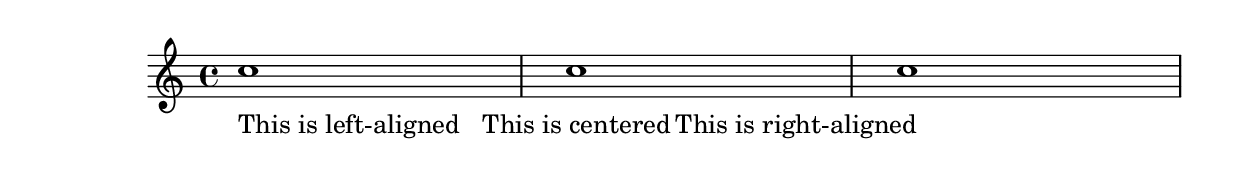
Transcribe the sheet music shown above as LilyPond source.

%% Do not edit this file; it is auto-generated from LSR http://lsr.dsi.unimi.it
%% This file is in the public domain.
\version "2.11.53"

\header {
  lsrtags = "text, vocal-music"

  texidoces = "
La alineación horizontal de la letra se puede ajustar sobreescribiendo
la propiedad @code{self-alignment-X} del objeto @code{LyricText}.
@code{#-1} es izquierda, @code{#0} es centrado y @code{#1} es derecha;
sin embargo, puede usar también @code{#LEFT}, @code{#CENTER} y
@code{#RIGHT}.

"
  doctitlees = "Alineación de la letra"

  texidoc = "
Horizontal alignment for lyrics cam be set by overriding the
@code{self-alignment-X} property of the @code{LyricText} object.
@code{#-1} is left, @code{#0} is center and @code{#1} is right;
however, you can use @code{#LEFT}, @code{#CENTER} and @code{#RIGHT} as
well. 

"
  doctitle = "Aligning lyrics"
} % begin verbatim
\layout { ragged-right = ##f }
\relative c'' {
  c1
  c1
  c1
}
\addlyrics {
  \once \override LyricText #'self-alignment-X = #LEFT
  "This is left-aligned"
  \once \override LyricText #'self-alignment-X = #CENTER
  "This is centered" 
  \once \override LyricText #'self-alignment-X = #1
  "This is right-aligned"
}
